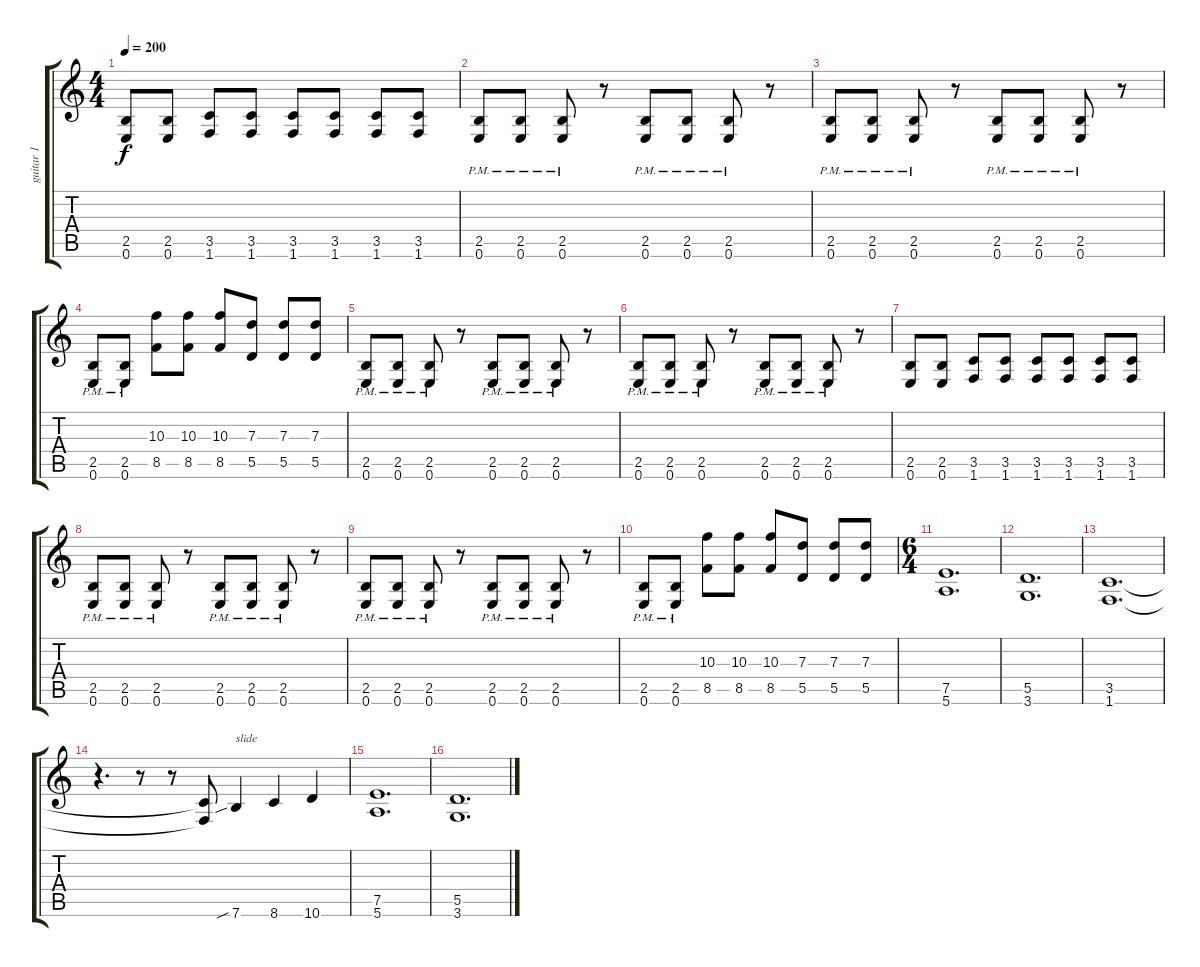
\track ("guitar 1" "guitar 1") {instrument distortionguitar}
\staff {score tabs}
\tuning (E4 B3 G3 D3 A2 E2) {hide}
\ts (4 4)
\tempo 200
\clef g2
\ks c
(2.5 0.6).8{dy f} (2.5 0.6).8 (3.5 1.6).8 (3.5 1.6).8 (3.5 1.6).8 (3.5 1.6).8 (3.5 1.6).8 (3.5 1.6).8 |
(2.5{pm} 0.6{pm}).8 (2.5{pm} 0.6{pm}).8 (2.5{pm} 0.6{pm}).8 r.8 (2.5{pm} 0.6{pm}).8 (2.5{pm} 0.6{pm}).8 (2.5{pm} 0.6{pm}).8 r.8 |
(2.5{pm} 0.6{pm}).8 (2.5{pm} 0.6{pm}).8 (2.5{pm} 0.6{pm}).8 r.8 (2.5{pm} 0.6{pm}).8 (2.5{pm} 0.6{pm}).8 (2.5{pm} 0.6{pm}).8 r.8 |
(2.5{pm} 0.6{pm}).8 (2.5{pm} 0.6{pm}).8 (10.3 8.5).8 (10.3 8.5).8 (10.3 8.5).8 (7.3 5.5).8 (7.3 5.5).8 (7.3 5.5).8 |
(2.5{pm} 0.6{pm}).8 (2.5{pm} 0.6{pm}).8 (2.5{pm} 0.6{pm}).8 r.8 (2.5{pm} 0.6{pm}).8 (2.5{pm} 0.6{pm}).8 (2.5{pm} 0.6{pm}).8 r.8 |
(2.5{pm} 0.6{pm}).8 (2.5{pm} 0.6{pm}).8 (2.5{pm} 0.6{pm}).8 r.8 (2.5{pm} 0.6{pm}).8 (2.5{pm} 0.6{pm}).8 (2.5{pm} 0.6{pm}).8 r.8 |
(2.5 0.6).8 (2.5 0.6).8 (3.5 1.6).8 (3.5 1.6).8 (3.5 1.6).8 (3.5 1.6).8 (3.5 1.6).8 (3.5 1.6).8 |
(2.5{pm} 0.6{pm}).8 (2.5{pm} 0.6{pm}).8 (2.5{pm} 0.6{pm}).8 r.8 (2.5{pm} 0.6{pm}).8 (2.5{pm} 0.6{pm}).8 (2.5{pm} 0.6{pm}).8 r.8 |
(2.5{pm} 0.6{pm}).8 (2.5{pm} 0.6{pm}).8 (2.5{pm} 0.6{pm}).8 r.8 (2.5{pm} 0.6{pm}).8 (2.5{pm} 0.6{pm}).8 (2.5{pm} 0.6{pm}).8 r.8 |
(2.5{pm} 0.6{pm}).8 (2.5{pm} 0.6{pm}).8 (10.3 8.5).8 (10.3 8.5).8 (10.3 8.5).8 (7.3 5.5).8 (7.3 5.5).8 (7.3 5.5).8 |
\ts (6 4)
(7.5 5.6).1{d} |
(5.5 3.6).1{d} |
(3.5 1.6).1{d} |
r.4{d} r.8 r.8 (3.5{t} 1.6{t}).8 7.6{sib}.4{txt "slide"} 8.6.4 10.6.4 |
(7.5 5.6).1{d} |
(5.5 3.6).1{d}
